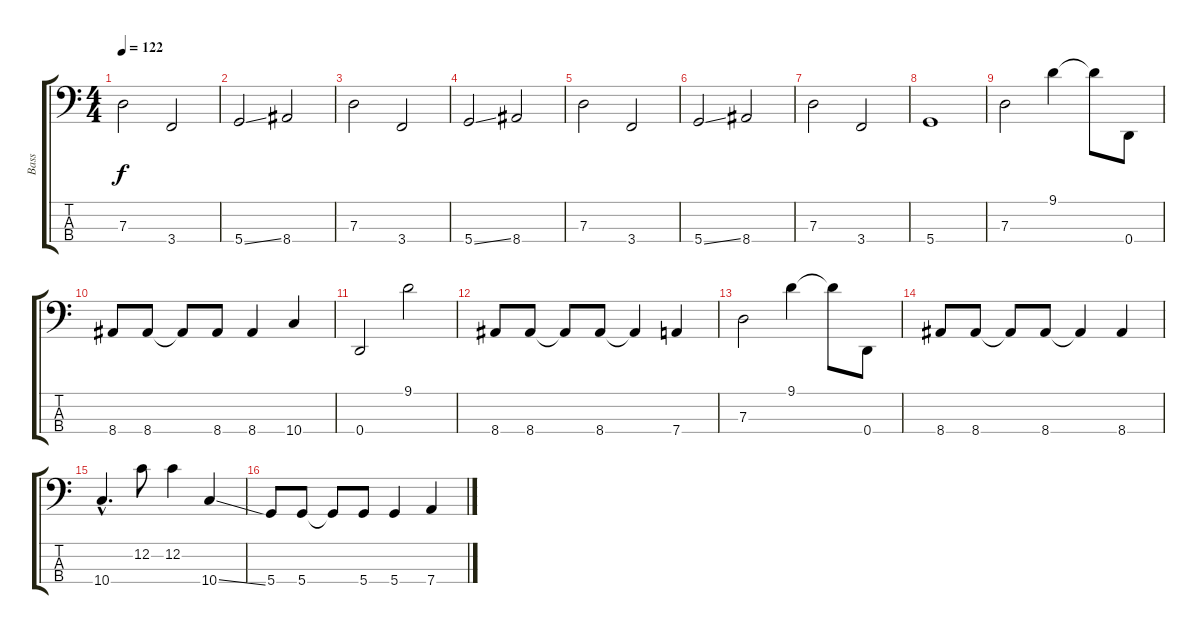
\track ("Bass" "Bass") {instrument electricbassfinger}
\staff {score tabs}
\tuning (F2 C2 G1 D1) {hide}
\ts (4 4)
\tempo 122
\clef f4
\ks c
7.3.2{dy f} 3.4.2 |
5.4{ss}.2 8.4.2 |
7.3.2 3.4.2 |
5.4{ss}.2 8.4.2 |
7.3.2 3.4.2 |
5.4{ss}.2 8.4.2 |
7.3.2 3.4.2 |
5.4.1 |
7.3.2 9.1.4 9.1{t}.8 0.4.8 |
8.4.8 8.4.8 8.4{t}.8 8.4.8 8.4.4 10.4.4 |
0.4.2 9.1.2 |
8.4.8 8.4.8 8.4{t}.8 8.4.8 8.4{t}.4 7.4.4 |
7.3.2 9.1.4 9.1{t}.8 0.4.8 |
8.4.8 8.4.8 8.4{t}.8 8.4.8 8.4{t}.4 8.4.4 |
10.4{hac}.4{d} 12.2.8 12.2.4 10.4{ss}.4 |
5.4.8 5.4.8 5.4{t}.8 5.4.8 5.4.4 7.4.4
